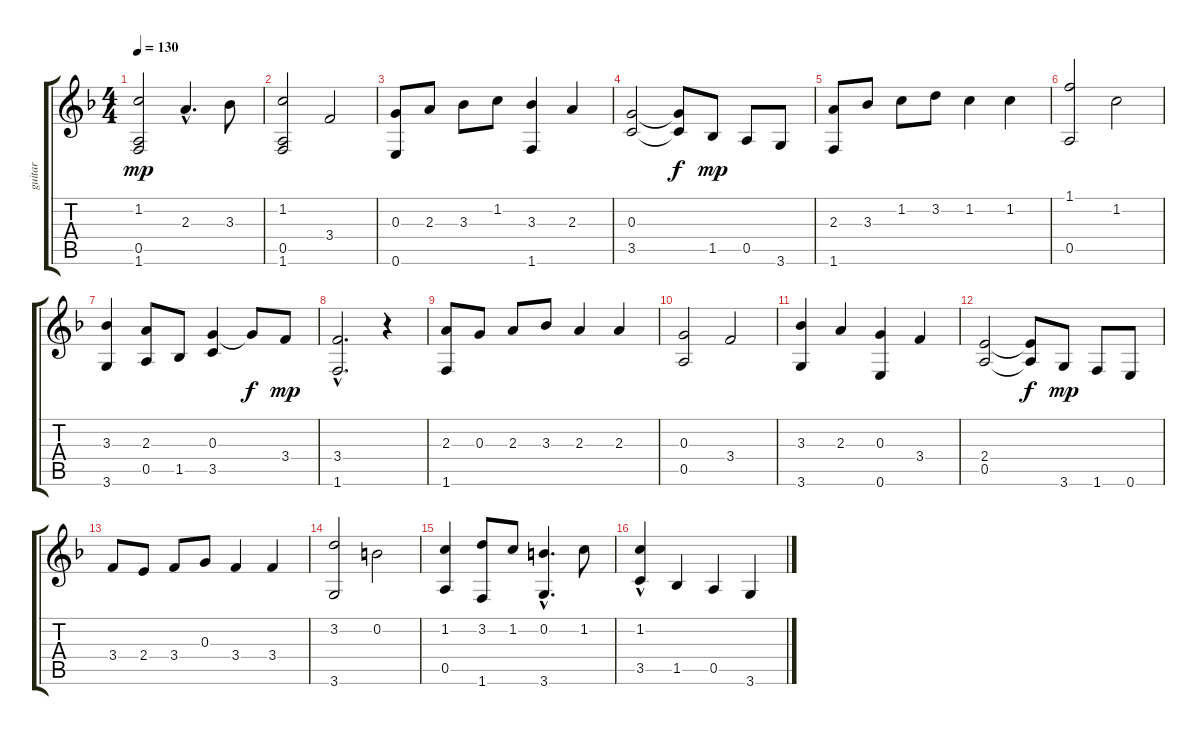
\track ("guitar" "guitar") {instrument acousticguitarnylon}
\staff {score tabs}
\tuning (E4 B3 G3 D3 A2 E2) {hide}
\ts (4 4)
\tempo 130
\clef g2
\ks f
(1.2 0.5 1.6).2{dy mp instrument acousticguitarnylon} 2.3{hac}.4{d} 3.3.8 |
(1.2 0.5 1.6).2 3.4.2 |
(0.3 0.6).8 2.3.8 3.3.8 1.2.8 (3.3 1.6).4 2.3.4 |
(0.3 3.5).2 (0.3{t} 3.5{t}).8{dy f} 1.5.8{dy mp} 0.5.8 3.6.8 |
(2.3 1.6).8 3.3.8 1.2.8 3.2.8 1.2.4 1.2.4 |
(1.1 0.5).2 1.2.2 |
(3.3 3.6).4 (2.3 0.5).8 1.5.8 (0.3 3.5).4 0.3{t}.8{dy f} 3.4.8{dy mp} |
(3.4{hac} 1.6{hac}).2{d} r.4 |
(2.3 1.6).8 0.3.8 2.3.8 3.3.8 2.3.4 2.3.4 |
(0.3 0.5).2 3.4.2 |
(3.3 3.6).4 2.3.4 (0.3 0.6).4 3.4.4 |
(2.4 0.5).2 (2.4{t} 0.5{t}).8{dy f} 3.6.8{dy mp} 1.6.8 0.6.8 |
3.4.8 2.4.8 3.4.8 0.3.8 3.4.4 3.4.4 |
(3.2 3.6).2 0.2.2 |
(1.2 0.5).4 (3.2 1.6).8 1.2.8 (0.2{hac} 3.6).4{d} 1.2.8 |
(1.2{hac} 3.5).4 1.5.4 0.5.4 3.6.4
